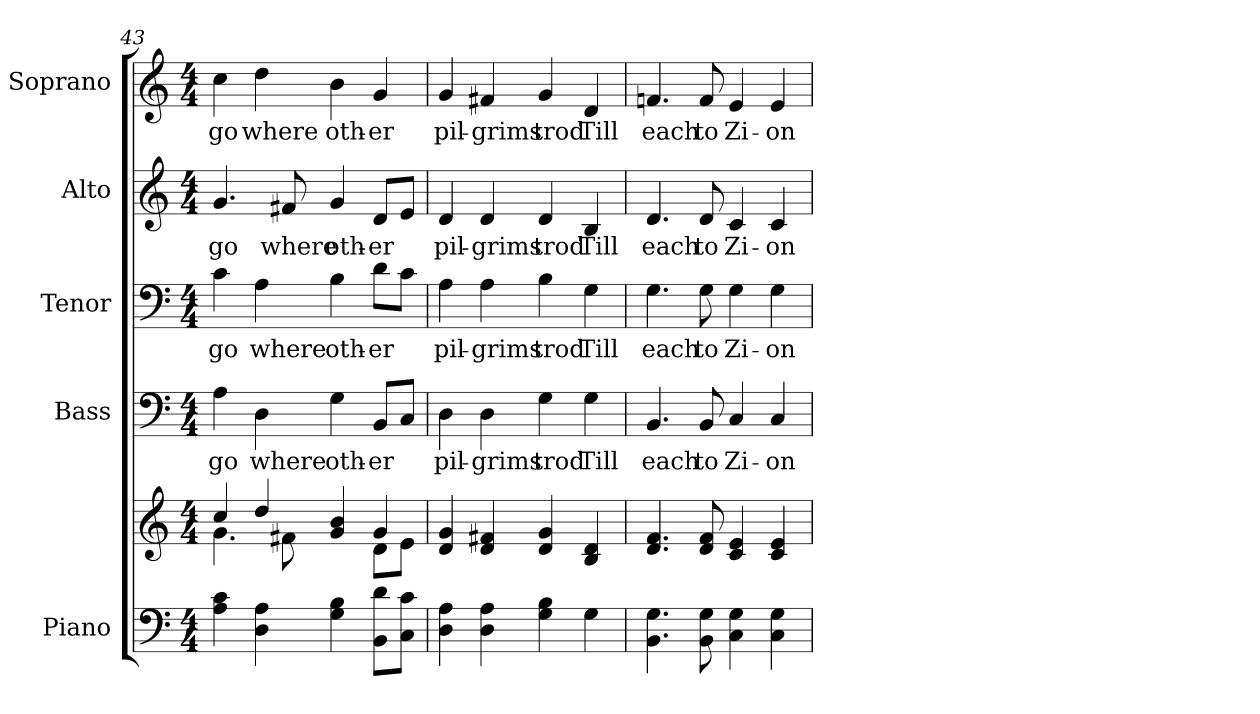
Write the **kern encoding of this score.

**kern	**kern	**kern	**text	**kern	**text	**kern	**text	**kern	**text
*part5	*part5	*part4	*part4	*part3	*part3	*part2	*part2	*part1	*part1
*staff6	*staff5	*staff4	*staff4	*staff3	*staff3	*staff2	*staff2	*staff1	*staff1
*I"Piano	*	*I"Bass	*	*I"Tenor	*	*I"Alto	*	*I"Soprano	*
*I'Pno.	*	*I'B.	*	*I'T.	*	*I'A.	*	*I'S.	*
*clefF4	*clefG2	*clefF4	*	*clefF4	*	*clefG2	*	*clefG2	*
*k[]	*k[]	*k[]	*	*k[]	*	*k[]	*	*k[]	*
*C:	*C:	*C:	*	*C:	*	*C:	*	*C:	*
*M4/4	*M4/4	*M4/4	*	*M4/4	*	*M4/4	*	*M4/4	*
=43	=43	=43	=43	=43	=43	=43	=43	=43	=43
*	*^	*	*	*	*	*	*	*	*
!	!	!	!	!LO:LY:b:color=#000000	!	!	!	!	!	!
!	!	!	!	!	!	!LO:LY:b:color=#000000	!	!	!	!
!	!	!	!	!	!	!	!	!LO:LY:b:color=#000000	!	!
!	!	!	!	!	!	!	!	!	!	!LO:LY:b:color=#000000
4Ai\ 4ci	4cci/	4.gi\	4Ai\	go	4ci\	go	4.gi/	go	4cci\	go
!	!	!	!	!LO:LY:b:color=#000000	!	!	!	!	!	!
!	!	!	!	!	!	!LO:LY:b:color=#000000	!	!	!	!
!	!	!	!	!	!	!	!	!	!	!LO:LY:b:color=#000000
4Di\ 4Ai	4ddi/	.	4Di\	where	4Ai\	where	.	.	4ddi\	where
!	!	!	!	!	!	!	!	!LO:LY:b:color=#000000	!	!
.	.	8f#Xi\	.	.	.	.	8f#Xi/	where	.	.
!	!	!	!	!LO:LY:b:color=#000000	!	!	!	!	!	!
!	!	!	!	!	!	!LO:LY:b:color=#000000	!	!	!	!
!	!	!	!	!	!	!	!	!LO:LY:b:color=#000000	!	!
!	!	!	!	!	!	!	!	!	!	!LO:LY:b:color=#000000
4Gi\ 4Bi	4gi/ 4bi	4ryy	4Gi\	oth-	4Bi\	oth-	4gi/	oth-	4bi\	oth-
!	!	!	!	!LO:LY:b:color=#000000	!	!	!	!	!	!
!	!	!	!	!	!	!LO:LY:b:color=#000000	!	!	!	!
!	!	!	!	!	!	!	!	!LO:LY:b:color=#000000	!	!
!	!	!	!	!	!	!	!	!	!	!LO:LY:b:color=#000000
8BBi\ 8diL	4gi/	8di\L	8BBi/L	-er	8di\L	-er	8di/L	-er	4gi/	-er
8Ci\ 8ciJ	.	8ei\J	8Ci/J	.	8ci\J	.	8ei/J	.	.	.
*	*v	*v	*	*	*	*	*	*	*	*
=44	=44	=44	=44	=44	=44	=44	=44	=44	=44
*	*^	*	*	*	*	*	*	*	*
!	!	!	!	!LO:LY:b:color=#000000	!	!	!	!	!	!
*	*v	*v	*	*	*	*	*	*	*	*
*	*^	*	*	*	*	*	*	*	*
!	!	!	!	!	!	!LO:LY:b:color=#000000	!	!	!	!
*	*v	*v	*	*	*	*	*	*	*	*
*	*^	*	*	*	*	*	*	*	*
!	!	!	!	!	!	!	!	!LO:LY:b:color=#000000	!	!
*	*v	*v	*	*	*	*	*	*	*	*
*	*^	*	*	*	*	*	*	*	*
!	!	!	!	!	!	!	!	!	!	!LO:LY:b:color=#000000
*	*v	*v	*	*	*	*	*	*	*	*
4Di\ 4Ai	4di/ 4gi	4Di\	pil-	4Ai\	pil-	4di/	pil-	4gi/	pil-
!	!	!	!LO:LY:b:color=#000000	!	!	!	!	!	!
!	!	!	!	!	!LO:LY:b:color=#000000	!	!	!	!
!	!	!	!	!	!	!	!LO:LY:b:color=#000000	!	!
!	!	!	!	!	!	!	!	!	!LO:LY:b:color=#000000
4Di\ 4Ai	4di/ 4f#Xi	4Di\	-grims	4Ai\	-grims	4di/	-grims	4f#Xi/	-grims
!	!	!	!LO:LY:b:color=#000000	!	!	!	!	!	!
!	!	!	!	!	!LO:LY:b:color=#000000	!	!	!	!
!	!	!	!	!	!	!	!LO:LY:b:color=#000000	!	!
!	!	!	!	!	!	!	!	!	!LO:LY:b:color=#000000
4Gi\ 4Bi	4di/ 4gi	4Gi\	trod	4Bi\	trod	4di/	trod	4gi/	trod
!	!	!	!LO:LY:b:color=#000000	!	!	!	!	!	!
!	!	!	!	!	!LO:LY:b:color=#000000	!	!	!	!
!	!	!	!	!	!	!	!LO:LY:b:color=#000000	!	!
!	!	!	!	!	!	!	!	!	!LO:LY:b:color=#000000
4Gi\	4Bi/ 4di	4Gi\	Till	4Gi\	Till	4Bi/	Till	4di/	Till
!!LO:PB:g=z
=45	=45	=45	=45	=45	=45	=45	=45	=45	=45
!	!	!	!LO:LY:b:color=#000000	!	!	!	!	!	!
!	!	!	!	!	!LO:LY:b:color=#000000	!	!	!	!
!	!	!	!	!	!	!	!LO:LY:b:color=#000000	!	!
!	!	!	!	!	!	!	!	!	!LO:LY:b:color=#000000
4.BBi\ 4.Gi	4.di/ 4.fi	4.BBi/	each	4.Gi\	each	4.di/	each	4.fni/	each
!	!	!	!LO:LY:b:color=#000000	!	!	!	!	!	!
!	!	!	!	!	!LO:LY:b:color=#000000	!	!	!	!
!	!	!	!	!	!	!	!LO:LY:b:color=#000000	!	!
!	!	!	!	!	!	!	!	!	!LO:LY:b:color=#000000
8BBi\ 8Gi	8di/ 8fi	8BBi/	to	8Gi\	to	8di/	to	8fi/	to
!	!	!	!LO:LY:b:color=#000000	!	!	!	!	!	!
!	!	!	!	!	!LO:LY:b:color=#000000	!	!	!	!
!	!	!	!	!	!	!	!LO:LY:b:color=#000000	!	!
!	!	!	!	!	!	!	!	!	!LO:LY:b:color=#000000
4Ci\ 4Gi	4ci/ 4ei	4Ci/	Zi-	4Gi\	Zi-	4ci/	Zi-	4ei/	Zi-
!	!	!	!LO:LY:b:color=#000000	!	!	!	!	!	!
!	!	!	!	!	!LO:LY:b:color=#000000	!	!	!	!
!	!	!	!	!	!	!	!LO:LY:b:color=#000000	!	!
!	!	!	!	!	!	!	!	!	!LO:LY:b:color=#000000
4Ci\ 4Gi	4ci/ 4ei	4Ci/	-on	4Gi\	-on	4ci/	-on	4ei/	-on
=	=	=	=	=	=	=	=	=	=
*-	*-	*-	*-	*-	*-	*-	*-	*-	*-
